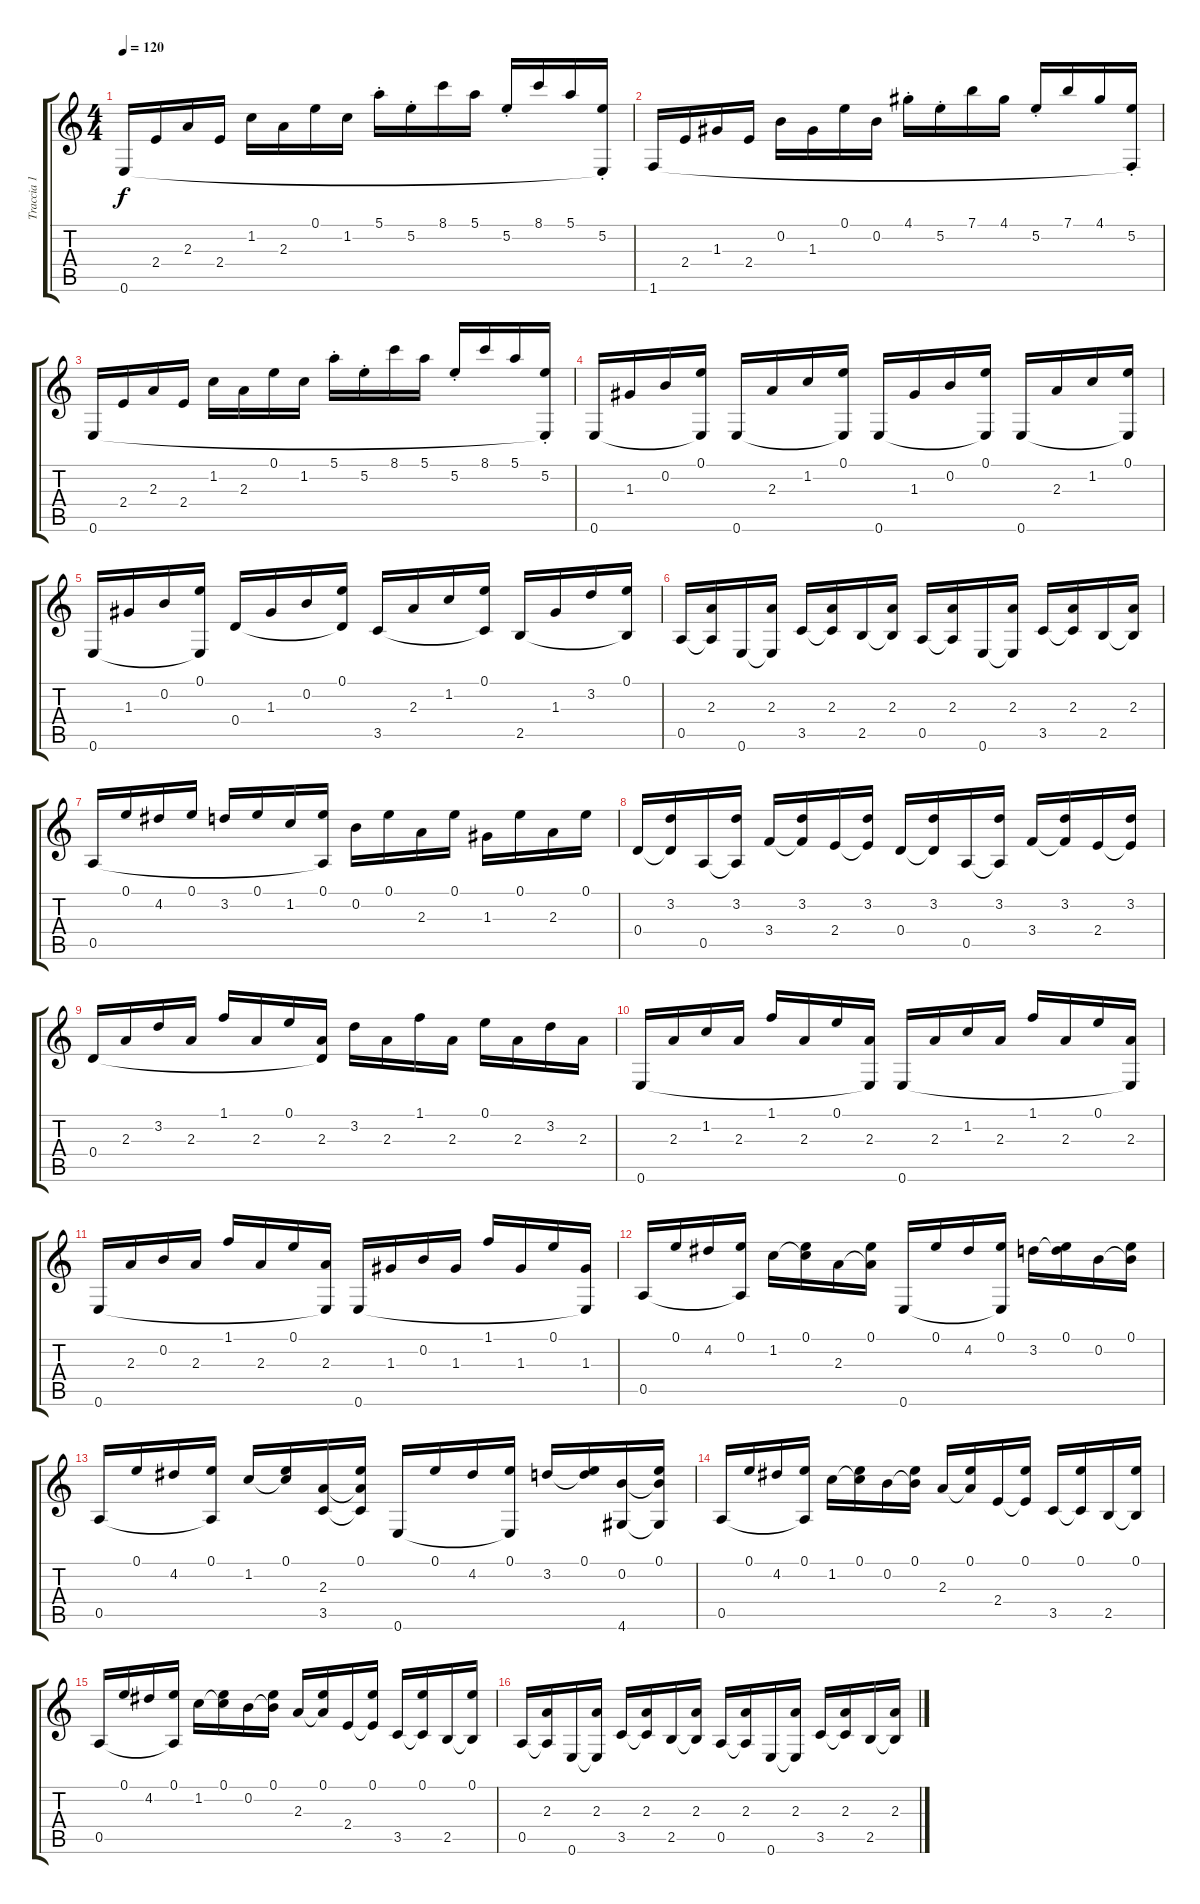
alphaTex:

\track ("Traccia 1" "Traccia 1") {instrument acousticguitarnylon}
\staff {score tabs}
\tuning (E4 B3 G3 D3 A2 E2) {hide}
\ts (4 4)
\tempo 120
\clef g2
\ks c
0.6.16{dy f} 2.4.16 2.3.16 2.4.16 1.2.16 2.3.16 0.1.16 1.2.16 5.1{st}.16 5.2{st}.16 8.1.16 5.1.16 5.2{st}.16 8.1.16 5.1.16 (5.2{st} 0.6{t}).16 |
1.6.16 2.4.16 1.3.16 2.4.16 0.2.16 1.3.16 0.1.16 0.2.16 4.1{st}.16 5.2{st}.16 7.1.16 4.1.16 5.2{st}.16 7.1.16 4.1.16 (5.2{st} 1.6{t}).16 |
0.6.16 2.4.16 2.3.16 2.4.16 1.2.16 2.3.16 0.1.16 1.2.16 5.1{st}.16 5.2{st}.16 8.1.16 5.1.16 5.2{st}.16 8.1.16 5.1.16 (5.2{st} 0.6{t}).16 |
0.6.16 1.3.16 0.2.16 (0.1 0.6{t}).16 0.6.16 2.3.16 1.2.16 (0.1 0.6{t}).16 0.6.16 1.3.16 0.2.16 (0.1 0.6{t}).16 0.6.16 2.3.16 1.2.16 (0.1 0.6{t}).16 |
0.6.16 1.3.16 0.2.16 (0.1 0.6{t}).16 0.4.16 1.3.16 0.2.16 (0.1 0.4{t}).16 3.5.16 2.3.16 1.2.16 (0.1 3.5{t}).16 2.5.16 1.3.16 3.2.16 (0.1 2.5{t}).16 |
0.5.16 (2.3 0.5{t}).16 0.6.16 (2.3 0.6{t}).16 3.5.16 (2.3 3.5{t}).16 2.5.16 (2.3 2.5{t}).16 0.5.16 (2.3 0.5{t}).16 0.6.16 (2.3 0.6{t}).16 3.5.16 (2.3 3.5{t}).16 2.5.16 (2.3 2.5{t}).16 |
0.5.16 0.1.16 4.2.16 0.1.16 3.2.16 0.1.16 1.2.16 (0.1 0.5{t}).16 0.2.16 0.1.16 2.3.16 0.1.16 1.3.16 0.1.16 2.3.16 0.1.16 |
0.4.16 (3.2 0.4{t}).16 0.5.16 (3.2 0.5{t}).16 3.4.16 (3.2 3.4{t}).16 2.4.16 (3.2 2.4{t}).16 0.4.16 (3.2 0.4{t}).16 0.5.16 (3.2 0.5{t}).16 3.4.16 (3.2 3.4{t}).16 2.4.16 (3.2 2.4{t}).16 |
0.4.16 2.3.16 3.2.16 2.3.16 1.1.16 2.3.16 0.1.16 (2.3 0.4{t}).16 3.2.16 2.3.16 1.1.16 2.3.16 0.1.16 2.3.16 3.2.16 2.3.16 |
0.6.16 2.3.16 1.2.16 2.3.16 1.1.16 2.3.16 0.1.16 (2.3 0.6{t}).16 0.6.16 2.3.16 1.2.16 2.3.16 1.1.16 2.3.16 0.1.16 (2.3 0.6{t}).16 |
0.6.16 2.3.16 0.2.16 2.3.16 1.1.16 2.3.16 0.1.16 (2.3 0.6{t}).16 0.6.16 1.3.16 0.2.16 1.3.16 1.1.16 1.3.16 0.1.16 (1.3 0.6{t}).16 |
0.5.16 0.1.16 4.2.16 (0.1 0.5{t}).16 1.2.16 (0.1 1.2{t}).16 2.3.16 (0.1 2.3{t}).16 0.6.16 0.1.16 4.2.16 (0.1 0.6{t}).16 3.2.16 (0.1 3.2{t}).16 0.2.16 (0.1 0.2{t}).16 |
0.5.16 0.1.16 4.2.16 (0.1 0.5{t}).16 1.2.16 (0.1 1.2{t}).16 (2.3 3.5).16 (0.1 2.3{t} 3.5{t}).16 0.6.16 0.1.16 4.2.16 (0.1 0.6{t}).16 3.2.16 (0.1 3.2{t}).16 (0.2 4.6).16 (0.1 0.2{t} 4.6{t}).16 |
0.5.16 0.1.16 4.2.16 (0.1 0.5{t}).16 1.2.16 (0.1 1.2{t}).16 0.2.16 (0.1 0.2{t}).16 2.3.16 (0.1 2.3{t}).16 2.4.16 (0.1 2.4{t}).16 3.5.16 (0.1 3.5{t}).16 2.5.16 (0.1 2.5{t}).16 |
0.5.16 0.1.16 4.2.16 (0.1 0.5{t}).16 1.2.16 (0.1 1.2{t}).16 0.2.16 (0.1 0.2{t}).16 2.3.16 (0.1 2.3{t}).16 2.4.16 (0.1 2.4{t}).16 3.5.16 (0.1 3.5{t}).16 2.5.16 (0.1 2.5{t}).16 |
0.5.16 (2.3 0.5{t}).16 0.6.16 (2.3 0.6{t}).16 3.5.16 (2.3 3.5{t}).16 2.5.16 (2.3 2.5{t}).16 0.5.16 (2.3 0.5{t}).16 0.6.16 (2.3 0.6{t}).16 3.5.16 (2.3 3.5{t}).16 2.5.16 (2.3 2.5{t}).16
